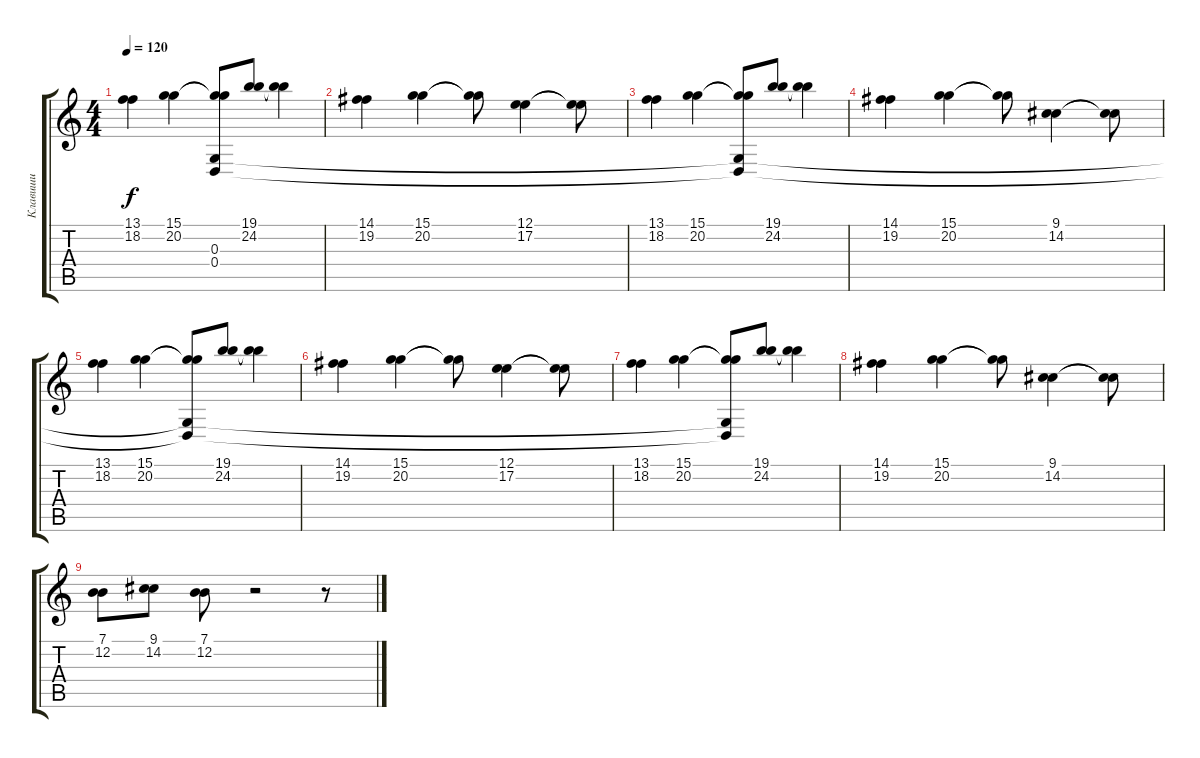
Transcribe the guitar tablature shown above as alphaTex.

\track ("Клавиши" "Клавиши") {instrument lead6voice}
\staff {score tabs}
\tuning (E4 B3 G3 D3 A2 E2) {hide}
\ts (4 4)
\tempo 120
\clef g2
\ks c
(13.1 18.2).4{dy f volume 10 instrument lead6voice} (15.1 20.2).4 (15.1{t} 20.2{t} 0.3 0.4).8 (19.1 24.2).8 (19.1{t} 24.2{t}).4 |
(14.1 19.2).4 (15.1 20.2).4 (15.1{t} 20.2{t}).8 (12.1 17.2).4 (12.1{t} 17.2{t}).8 |
(13.1 18.2).4 (15.1 20.2).4 (15.1{t} 20.2{t} 0.3{t} 0.4{t}).8 (19.1 24.2).8 (19.1{t} 24.2{t}).4 |
(14.1 19.2).4 (15.1 20.2).4 (15.1{t} 20.2{t}).8 (9.1 14.2).4 (9.1{t} 14.2{t}).8 |
(13.1 18.2).4 (15.1 20.2).4 (15.1{t} 20.2{t} 0.3{t} 0.4{t}).8 (19.1 24.2).8 (19.1{t} 24.2{t}).4 |
(14.1 19.2).4 (15.1 20.2).4 (15.1{t} 20.2{t}).8 (12.1 17.2).4 (12.1{t} 17.2{t}).8 |
(13.1 18.2).4 (15.1 20.2).4 (15.1{t} 20.2{t} 0.3{t} 0.4{t}).8 (19.1 24.2).8 (19.1{t} 24.2{t}).4 |
(14.1 19.2).4 (15.1 20.2).4 (15.1{t} 20.2{t}).8 (9.1 14.2).4 (9.1{t} 14.2{t}).8 |
(7.1 12.2).8 (9.1 14.2).8 (7.1 12.2).8 r.2 r.8
